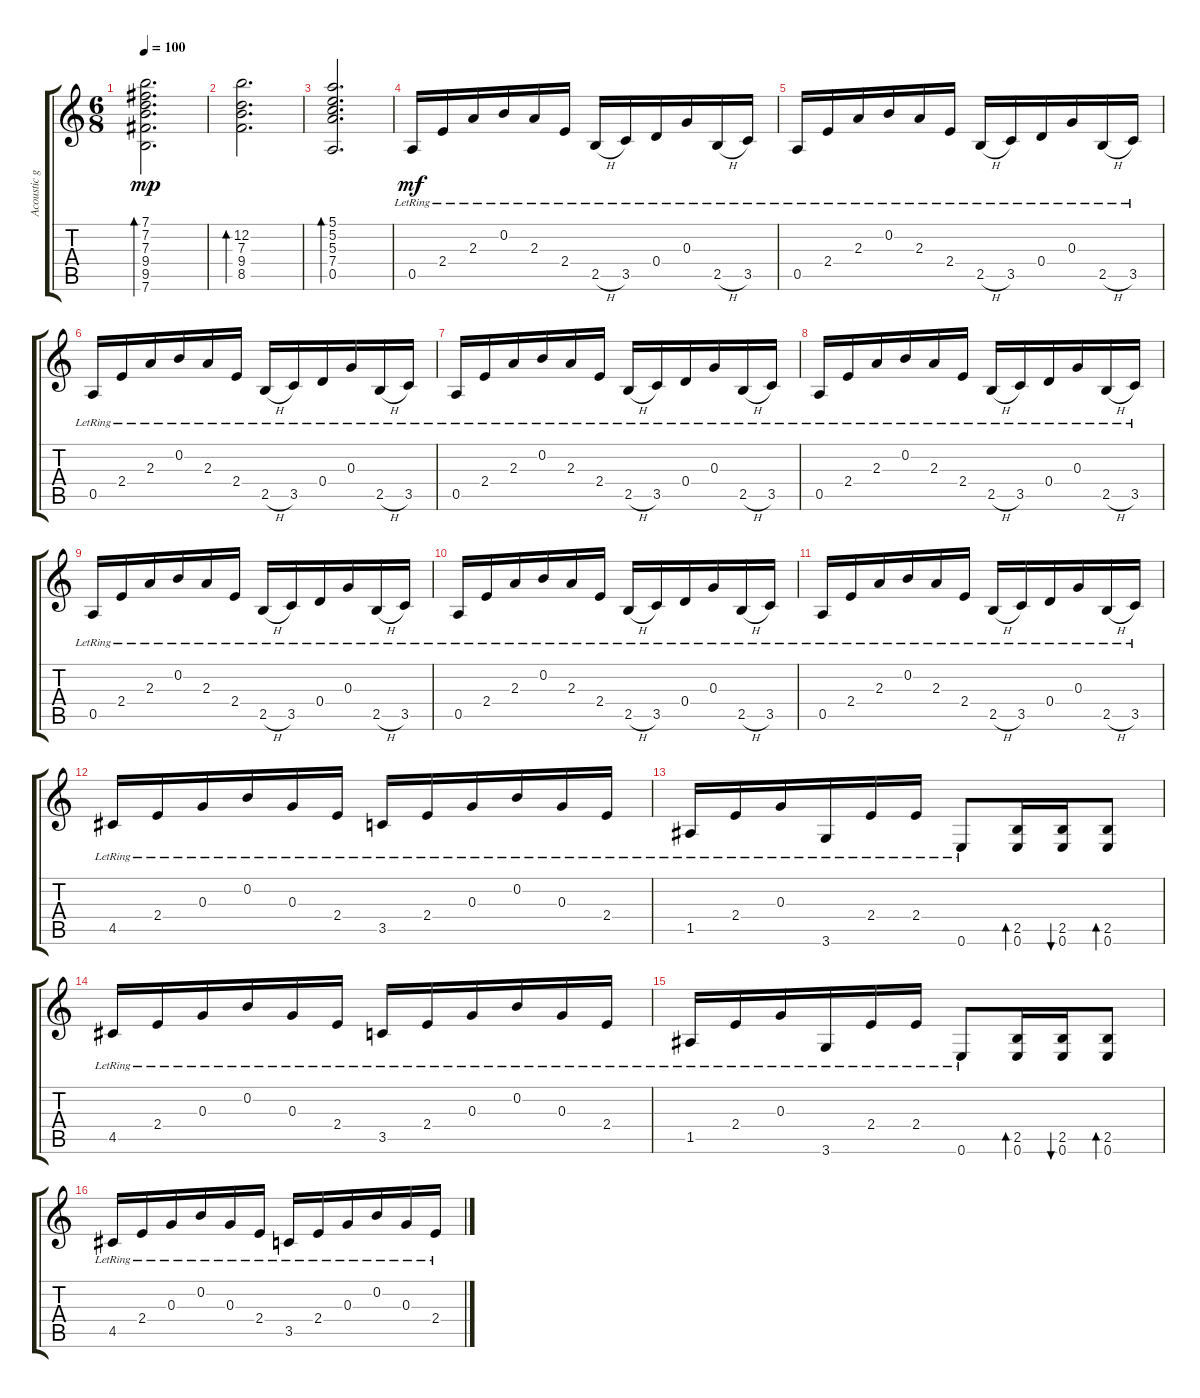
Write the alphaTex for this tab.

\track ("Acoustic guitar" "Acoustic g") {instrument acousticguitarsteel}
\staff {score tabs}
\tuning (E4 B3 G3 D3 A2 E2) {hide}
\ts (6 8)
\tempo 100
\clef g2
\ks c
(7.1 7.2 7.3 9.4 9.5 7.6).2{d bd 60 dy mp} |
(12.2 7.3 9.4 8.5).2{d bd 60} |
(5.1 5.2 5.3 7.4 0.5).2{d bd 60} |
0.5{lr}.16{dy mf} 2.4{lr}.16 2.3{lr}.16 0.2{lr}.16 2.3{lr}.16 2.4{lr}.16 2.5{h lr}.16 3.5{lr}.16 0.4{lr}.16 0.3{lr}.16 2.5{h lr}.16 3.5{lr}.16 |
0.5{lr}.16 2.4{lr}.16 2.3{lr}.16 0.2{lr}.16 2.3{lr}.16 2.4{lr}.16 2.5{h lr}.16 3.5{lr}.16 0.4{lr}.16 0.3{lr}.16 2.5{h lr}.16 3.5{lr}.16 |
0.5{lr}.16 2.4{lr}.16 2.3{lr}.16 0.2{lr}.16 2.3{lr}.16 2.4{lr}.16 2.5{h lr}.16 3.5{lr}.16 0.4{lr}.16 0.3{lr}.16 2.5{h lr}.16 3.5{lr}.16 |
0.5{lr}.16 2.4{lr}.16 2.3{lr}.16 0.2{lr}.16 2.3{lr}.16 2.4{lr}.16 2.5{h lr}.16 3.5{lr}.16 0.4{lr}.16 0.3{lr}.16 2.5{h lr}.16 3.5{lr}.16 |
0.5{lr}.16 2.4{lr}.16 2.3{lr}.16 0.2{lr}.16 2.3{lr}.16 2.4{lr}.16 2.5{h lr}.16 3.5{lr}.16 0.4{lr}.16 0.3{lr}.16 2.5{h lr}.16 3.5{lr}.16 |
0.5{lr}.16 2.4{lr}.16 2.3{lr}.16 0.2{lr}.16 2.3{lr}.16 2.4{lr}.16 2.5{h lr}.16 3.5{lr}.16 0.4{lr}.16 0.3{lr}.16 2.5{h lr}.16 3.5{lr}.16 |
0.5{lr}.16 2.4{lr}.16 2.3{lr}.16 0.2{lr}.16 2.3{lr}.16 2.4{lr}.16 2.5{h lr}.16 3.5{lr}.16 0.4{lr}.16 0.3{lr}.16 2.5{h lr}.16 3.5{lr}.16 |
0.5{lr}.16 2.4{lr}.16 2.3{lr}.16 0.2{lr}.16 2.3{lr}.16 2.4{lr}.16 2.5{h lr}.16 3.5{lr}.16 0.4{lr}.16 0.3{lr}.16 2.5{h lr}.16 3.5{lr}.16 |
4.5{lr}.16 2.4{lr}.16 0.3{lr}.16 0.2{lr}.16 0.3{lr}.16 2.4{lr}.16 3.5{lr}.16 2.4{lr}.16 0.3{lr}.16 0.2{lr}.16 0.3{lr}.16 2.4{lr}.16 |
1.5{lr}.16 2.4{lr}.16 0.3{lr}.16 3.6{lr}.16 2.4{lr}.16 2.4{lr}.16 0.6{lr}.8 (2.5 0.6).16{bd 60} (2.5 0.6).16{bu 60} (2.5 0.6).8{bd 60} |
4.5{lr}.16 2.4{lr}.16 0.3{lr}.16 0.2{lr}.16 0.3{lr}.16 2.4{lr}.16 3.5{lr}.16 2.4{lr}.16 0.3{lr}.16 0.2{lr}.16 0.3{lr}.16 2.4{lr}.16 |
1.5{lr}.16 2.4{lr}.16 0.3{lr}.16 3.6{lr}.16 2.4{lr}.16 2.4{lr}.16 0.6{lr}.8 (2.5 0.6).16{bd 60} (2.5 0.6).16{bu 60} (2.5 0.6).8{bd 60} |
4.5{lr}.16 2.4{lr}.16 0.3{lr}.16 0.2{lr}.16 0.3{lr}.16 2.4{lr}.16 3.5{lr}.16 2.4{lr}.16 0.3{lr}.16 0.2{lr}.16 0.3{lr}.16 2.4{lr}.16
